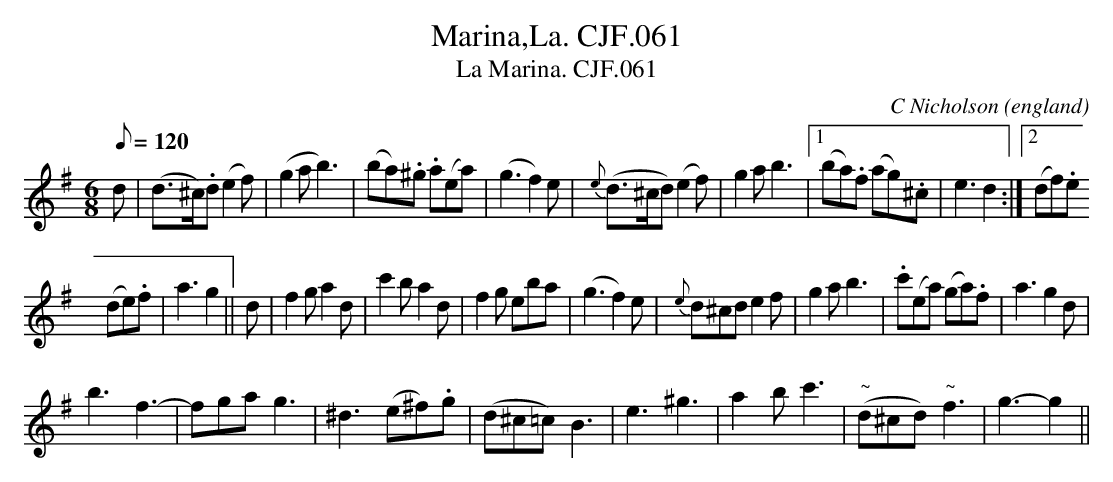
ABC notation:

X:1
T:Marina,La. CJF.061
T:La Marina. CJF.061
O:england
M:6/8
L:1/8
Q:120
C:C Nicholson
K:G
d|(d>^c).d(e2f)|(g2ab3)|(ba).^g .a(ea)|(g3f2)e|\
{e}(d>^cd)(e2f)|g2ab3|1(ba).f (ag).^c|e3d2:|2(df).e
(de).f|a3g2||d|f2ga2d|c'2ba2d|f2g eba|(g3f2)e|\
{e}d^cde2f|g2ab3|.c'(ea) (ga).f|a3g2d|
b3f3-|fgag3|^d3(e^f).g|(d^c=c)B3|e3^g3|\
a2bc'3|"~"(d^cd) "~"f3|g3-g2h||
